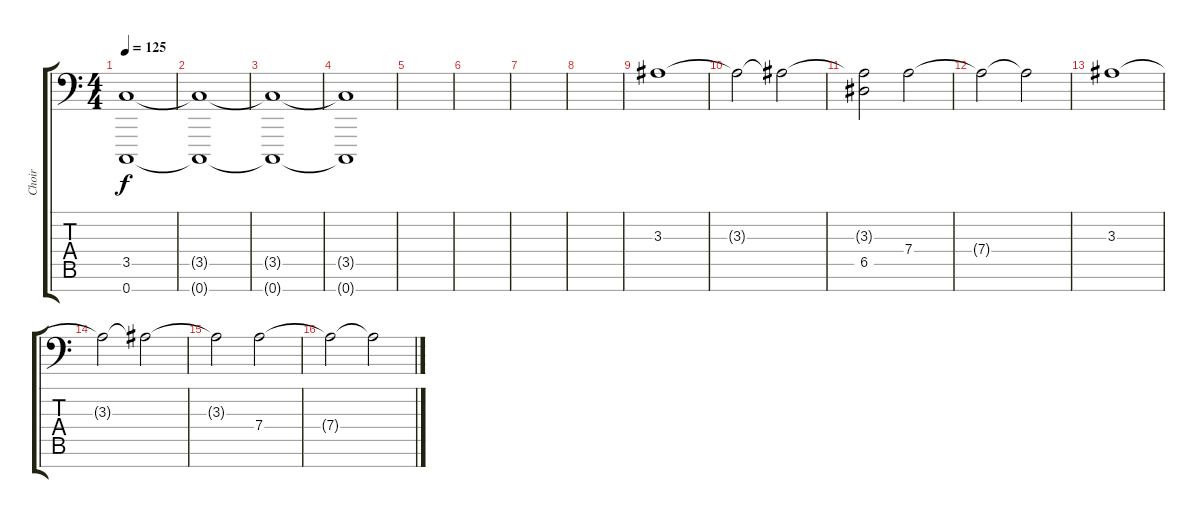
\track ("Choir" "Choir") {instrument choiraahs}
\staff {score tabs}
\tuning (E4 B3 G3 D3 A2 E2 C-1) {hide}
\ts (4 4)
\tempo 125
\clef f4
\ks c
(3.5{t} 0.7{t}).1{dy f} |
(3.5{t} 0.7{t}).1 |
(3.5{t} 0.7{t}).1 |
(3.5{t} 0.7{t}).1 |
|
|
|
|
3.3.1 |
3.3{t}.2 3.3{t}.2 |
(3.3{t} 6.5).2 7.4.2 |
7.4{t}.2 7.4{t}.2 |
3.3.1 |
3.3{t}.2 3.3{t}.2 |
3.3{t}.2 7.4.2 |
7.4{t}.2 7.4{t}.2
